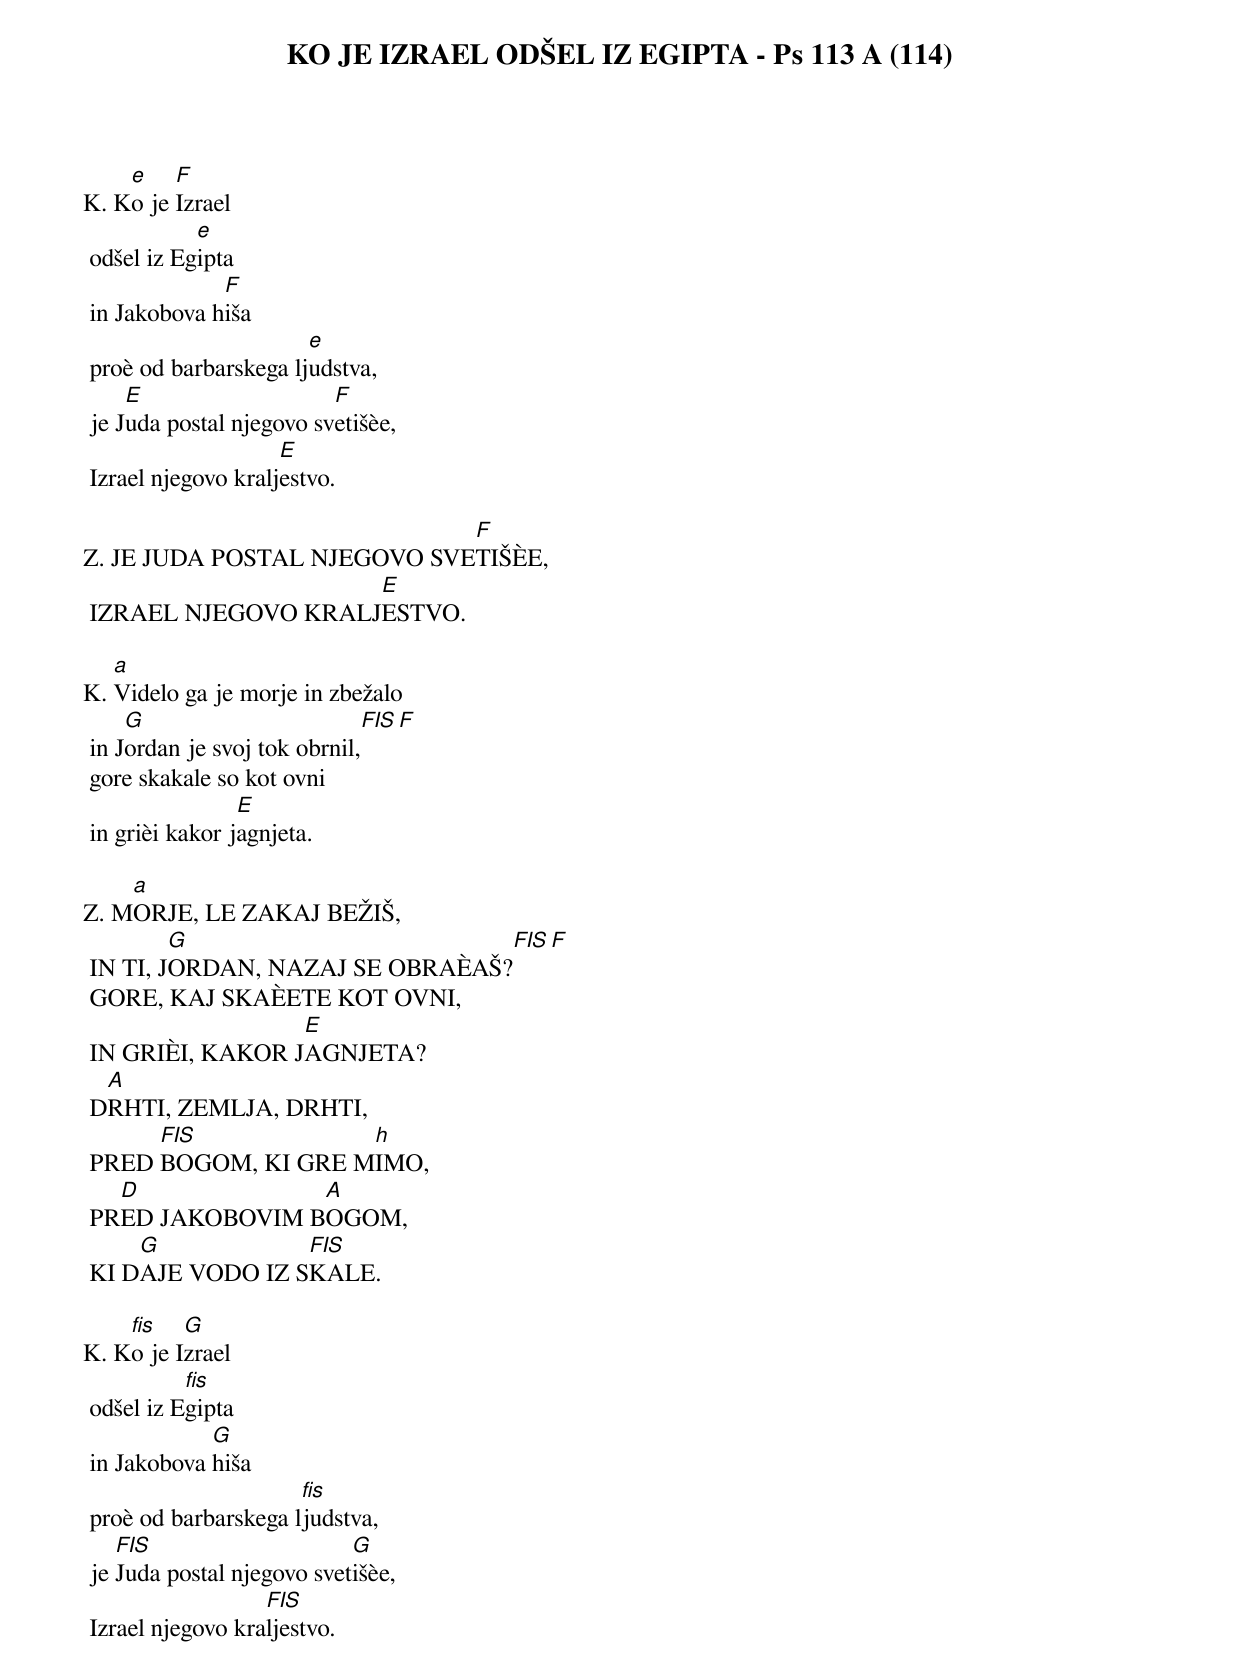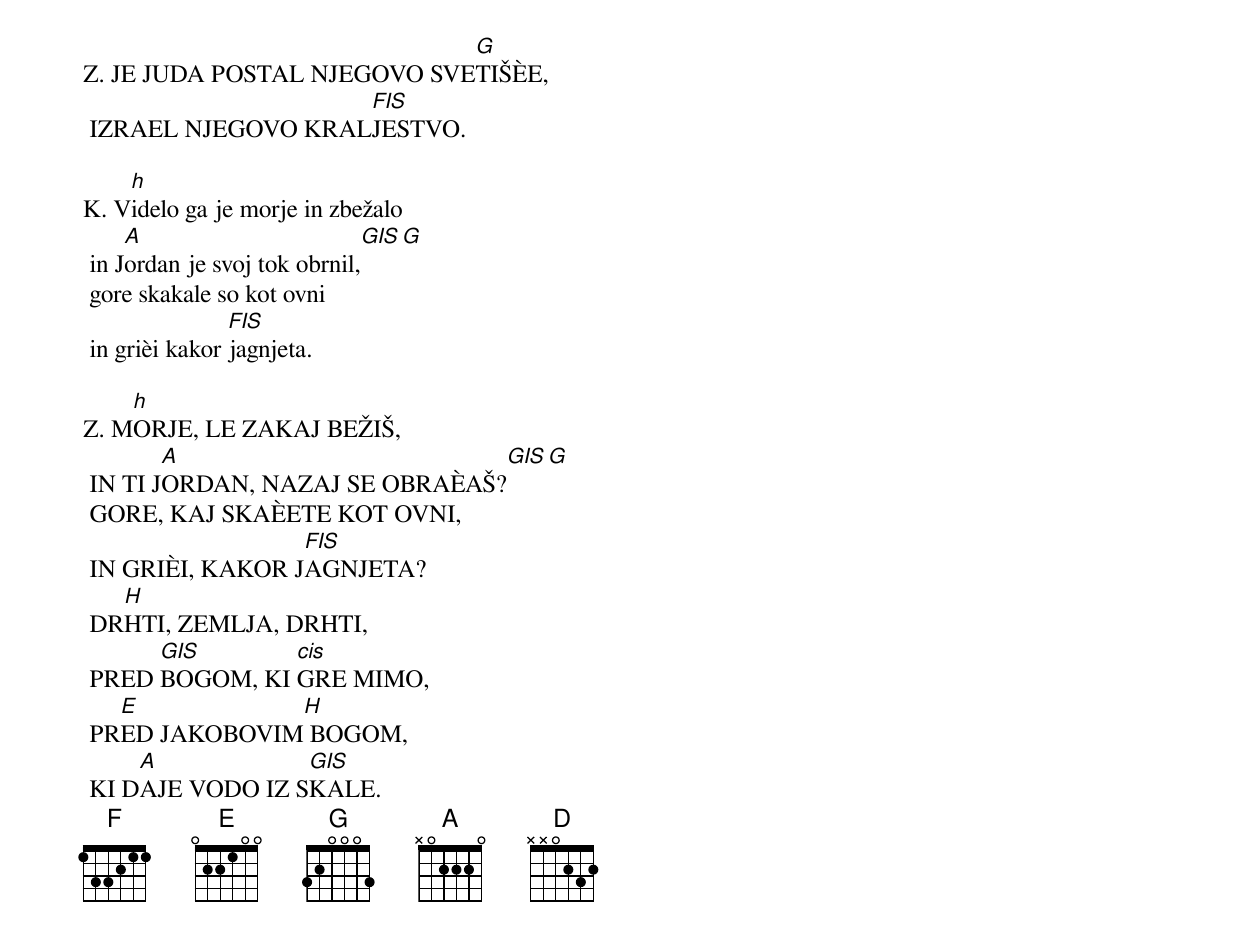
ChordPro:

{title: KO JE IZRAEL ODŠEL IZ EGIPTA - Ps 113 A (114)}

K.	K[e]o je [F]Izrael
	odšel iz Eg[e]ipta
	in Jakobova h[F]iša
	proè od barbarskega lj[e]udstva,
	je J[E]uda postal njegovo sv[F]etišèe,
	Izrael njegovo kralj[E]estvo.

Z.	JE JUDA POSTAL NJEGOVO SVE[F]TIŠÈE,
	IZRAEL NJEGOVO KRALJ[E]ESTVO.

K.	[a]Videlo ga je morje in zbežalo
	in J[G]ordan je svoj tok obrnil,[FIS][F]
	gore skakale so kot ovni
	in grièi kakor j[E]agnjeta.

Z.	M[a]ORJE, LE ZAKAJ BEŽIŠ,
	IN TI, J[G]ORDAN, NAZAJ SE OBRAÈAŠ?[FIS][F]
	GORE, KAJ SKAÈETE KOT OVNI,
	IN GRIÈI, KAKOR J[E]AGNJETA?
	D[A]RHTI, ZEMLJA, DRHTI,
	PRED [FIS]BOGOM, KI GRE M[h]IMO,
	PR[D]ED JAKOBOVIM B[A]OGOM,
	KI D[G]AJE VODO IZ S[FIS]KALE.

K.	K[fis]o je I[G]zrael
	odšel iz E[fis]gipta
	in Jakobova [G]hiša
	proè od barbarskega l[fis]judstva,
	je [FIS]Juda postal njegovo svet[G]išèe,
	Izrael njegovo kra[FIS]ljestvo.

Z.	JE JUDA POSTAL NJEGOVO SVE[G]TIŠÈE,
	IZRAEL NJEGOVO KRAL[FIS]JESTVO.

K.	V[h]idelo ga je morje in zbežalo
	in J[A]ordan je svoj tok obrnil,[GIS][G]
	gore skakale so kot ovni
	in grièi kakor [FIS]jagnjeta.

Z.	M[h]ORJE, LE ZAKAJ BEŽIŠ,
	IN TI J[A]ORDAN, NAZAJ SE OBRAÈAŠ?[GIS][G]
	GORE, KAJ SKAÈETE KOT OVNI,
	IN GRIÈI, KAKOR J[FIS]AGNJETA?
	DR[H]HTI, ZEMLJA, DRHTI,
	PRED [GIS]BOGOM, KI [cis]GRE MIMO,
	PR[E]ED JAKOBOVIM[H] BOGOM,
	KI D[A]AJE VODO IZ S[GIS]KALE.
